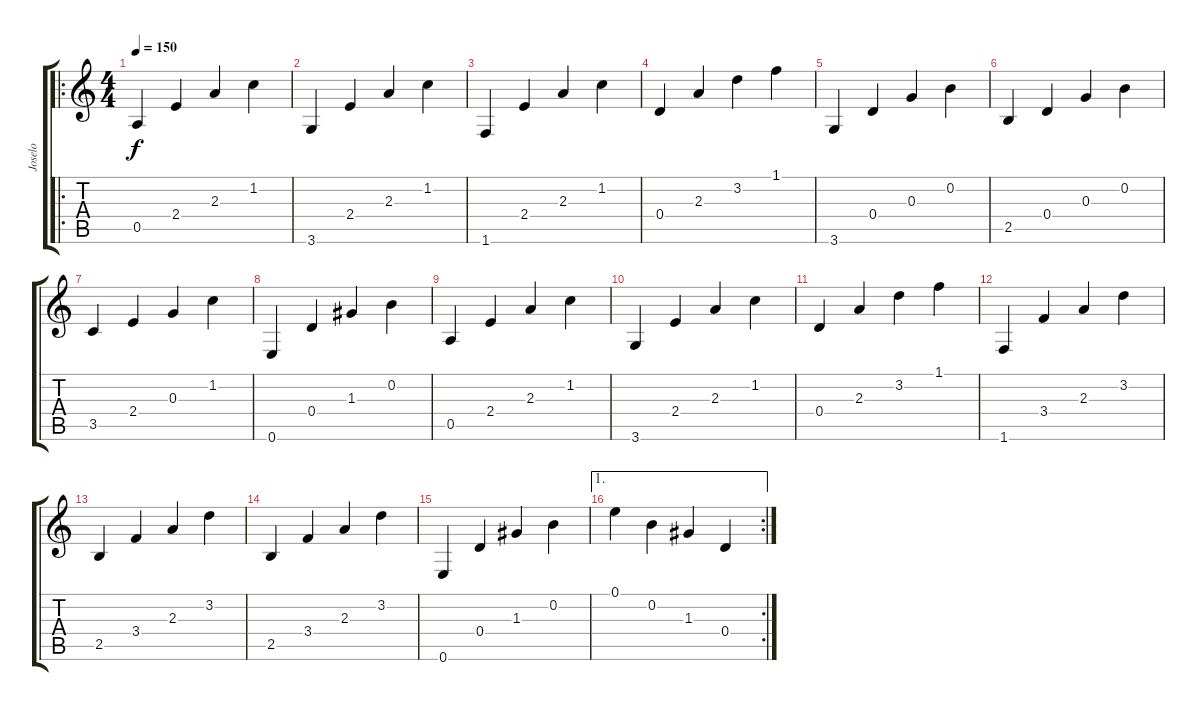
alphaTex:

\track ("Joselo" "Joselo") {instrument acousticguitarsteel}
\staff {score tabs}
\tuning (E4 B3 G3 D3 A2 E2) {hide}
\ro
\ts (4 4)
\tempo 150
\clef g2
\ks c
0.5.4{dy f} 2.4.4 2.3.4 1.2.4 |
3.6.4 2.4.4 2.3.4 1.2.4 |
1.6.4 2.4.4 2.3.4 1.2.4 |
0.4.4 2.3.4 3.2.4 1.1.4 |
3.6.4 0.4.4 0.3.4 0.2.4 |
2.5.4 0.4.4 0.3.4 0.2.4 |
3.5.4 2.4.4 0.3.4 1.2.4 |
0.6.4 0.4.4 1.3.4 0.2.4 |
0.5.4 2.4.4 2.3.4 1.2.4 |
3.6.4 2.4.4 2.3.4 1.2.4 |
0.4.4 2.3.4 3.2.4 1.1.4 |
1.6.4 3.4.4 2.3.4 3.2.4 |
2.5.4 3.4.4 2.3.4 3.2.4 |
2.5.4 3.4.4 2.3.4 3.2.4 |
0.6.4 0.4.4 1.3.4 0.2.4 |
\ae 1
\rc 2
0.1.4 0.2.4 1.3.4 0.4.4
